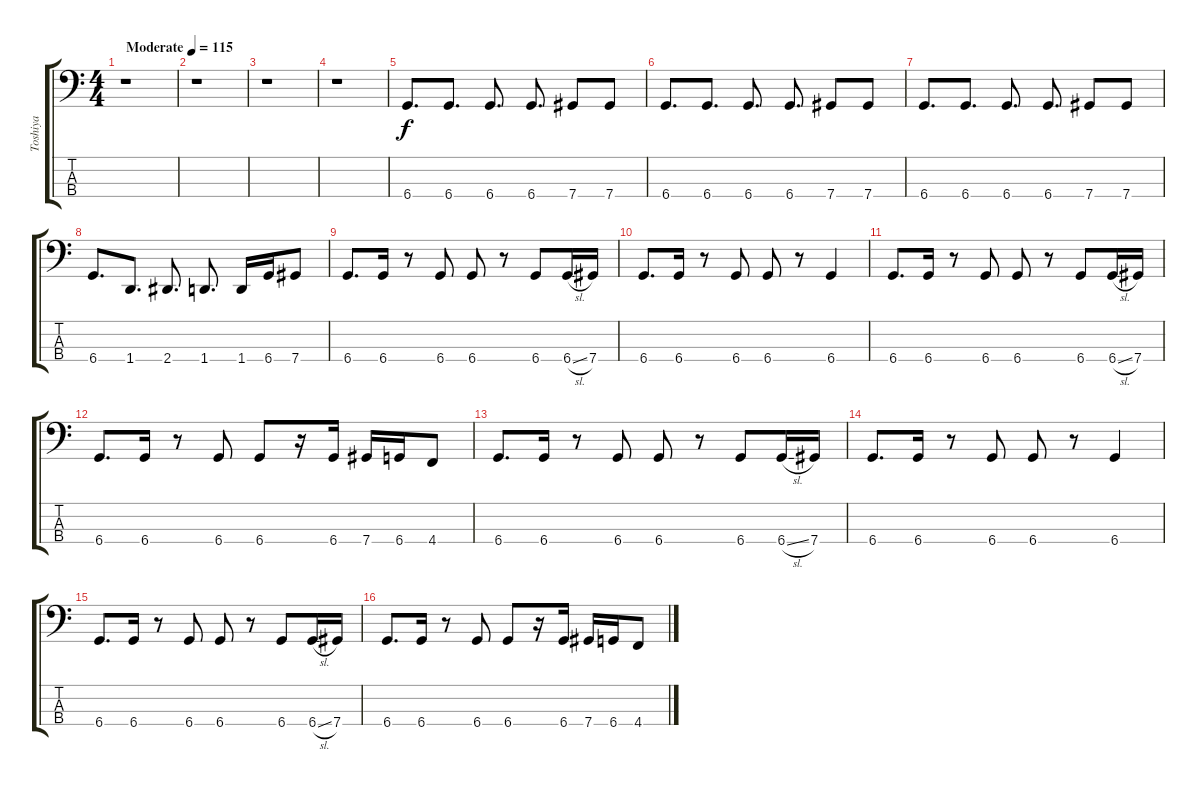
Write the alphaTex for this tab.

\track ("Toshiya" "Toshiya") {instrument electricbasspick}
\staff {score tabs}
\tuning (G2 D2 A1 Db1) {hide}
\ts (4 4)
\tempo (115 "Moderate")
\clef f4
\ks c
r.1{dy f instrument electricbasspick} |
r.1 |
r.1 |
r.1 |
6.4.8{d} 6.4.8{d} 6.4.8{d} 6.4.8{d} 7.4.8 7.4.8 |
6.4.8{d} 6.4.8{d} 6.4.8{d} 6.4.8{d} 7.4.8 7.4.8 |
6.4.8{d} 6.4.8{d} 6.4.8{d} 6.4.8{d} 7.4.8 7.4.8 |
6.4.8{d} 1.4.8{d} 2.4.8{d} 1.4.8{d} 1.4.16 6.4.16 7.4.8 |
6.4.8{d} 6.4.16 r.8 6.4.8 6.4.8 r.8 6.4.8 6.4{sl}.16 7.4.16 |
6.4.8{d} 6.4.16 r.8 6.4.8 6.4.8 r.8 6.4.4 |
6.4.8{d} 6.4.16 r.8 6.4.8 6.4.8 r.8 6.4.8 6.4{sl}.16 7.4.16 |
6.4.8{d} 6.4.16 r.8 6.4.8 6.4.8 r.16 6.4.16 7.4.16 6.4.16 4.4.8 |
6.4.8{d} 6.4.16 r.8 6.4.8 6.4.8 r.8 6.4.8 6.4{sl}.16 7.4.16 |
6.4.8{d} 6.4.16 r.8 6.4.8 6.4.8 r.8 6.4.4 |
6.4.8{d} 6.4.16 r.8 6.4.8 6.4.8 r.8 6.4.8 6.4{sl}.16 7.4.16 |
6.4.8{d} 6.4.16 r.8 6.4.8 6.4.8 r.16 6.4.16 7.4.16 6.4.16 4.4.8
